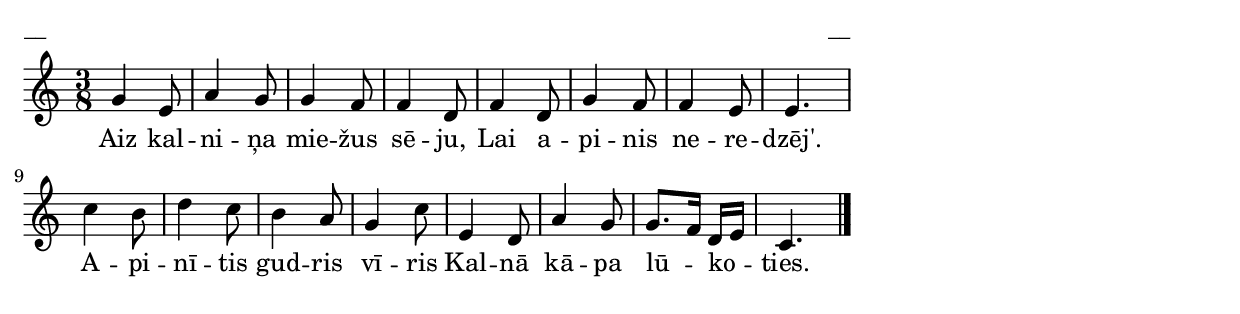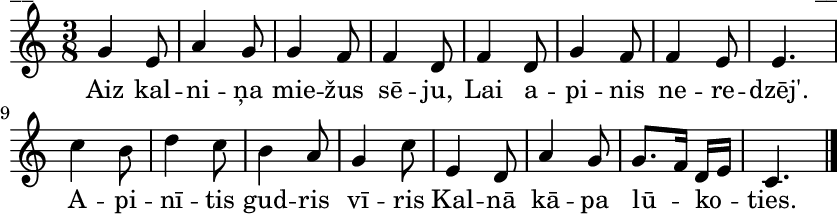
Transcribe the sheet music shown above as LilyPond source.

\version "2.13.18"
#(ly:set-option 'crop #t)

%\header {
%    title = "Aiz kalniņa dūmi kūp"
%}
\paper {
line-width = 14\cm
left-margin = 0.4\cm
between-system-padding = 0.1\cm
between-system-space = 0.1\cm
}
\layout {
indent = #0
ragged-last = ##f
}

voiceA = \relative c'' {
\clef "treble"
\key c \major
\time 3/8
g4 e8 | a4 g8 | g4 f8 | f4 d8 | 
f4 d8 | g4 f8 | f4 e8 | e4. |
c'4 b8 | d4 c8 | b4 a8 | g4 c8 |
e,4 d8 | a'4 g8 | g8.[ f16] d16[ e16] | c4. \bar "|."
} 

lyricA = \lyricmode {
Aiz kal -- ni -- ņa mie -- žus sē -- ju, 
Lai a -- pi -- nis ne -- re -- dzēj'.
A -- pi -- nī -- tis gud -- ris vī -- ris
Kal -- nā kā -- pa lū -- ko -- ties.
} 

fullScore = <<
\new Staff {
<<
\new Voice = "voiceA" { \oneVoice \autoBeamOff \voiceA }
\new Lyrics \lyricsto "voiceA" \lyricA
>>
}
>>

\score {
\fullScore
\header { piece = "__" opus = "__" }
}
\markup { \with-color #(x11-color 'white) \sans \smaller "__" }
\score {
\unfoldRepeats
\fullScore
\midi {
\context { \Staff \remove "Staff_performer" }
\context { \Voice \consists "Staff_performer" }
}
}


